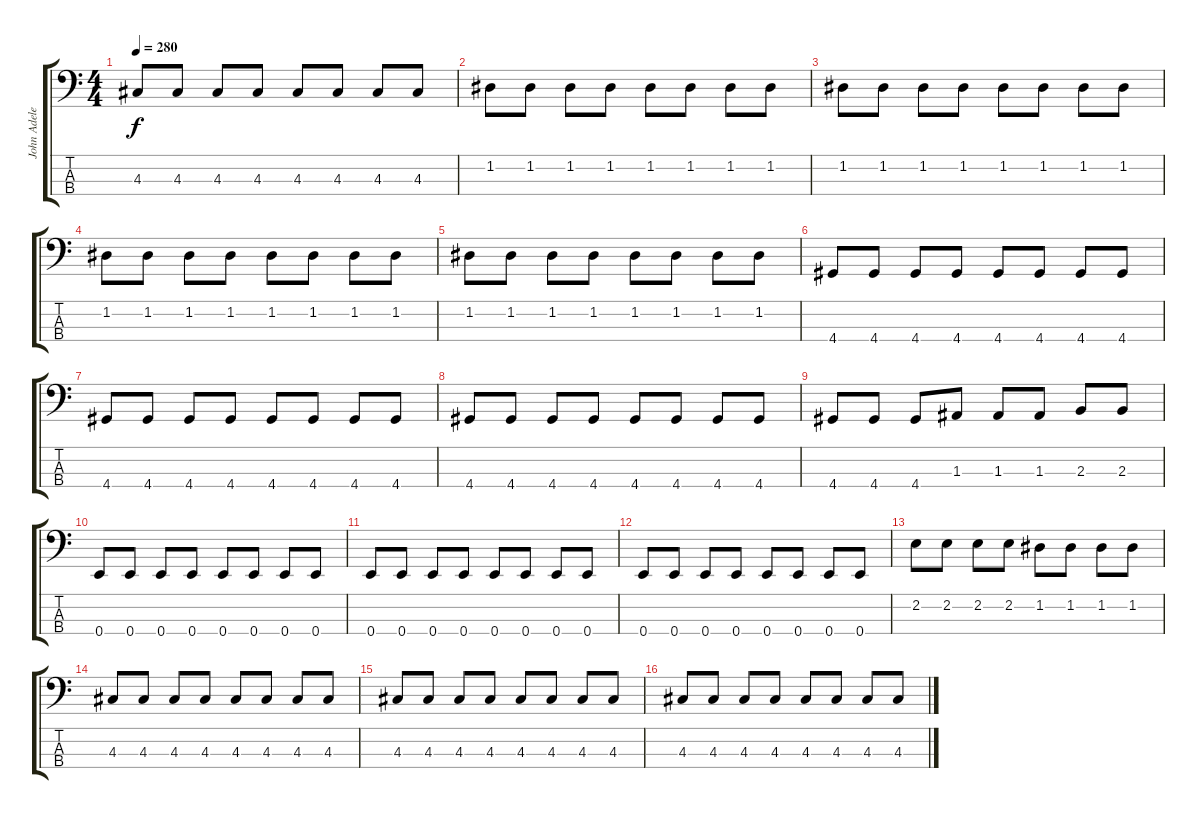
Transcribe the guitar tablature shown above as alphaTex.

\track ("John Adelerte (Bass)" "John Adele") {instrument electricbassfinger}
\staff {score tabs}
\tuning (G2 D2 A1 E1) {hide}
\ts (4 4)
\tempo 280
\clef f4
\ks c
4.3.8{dy f} 4.3.8 4.3.8 4.3.8 4.3.8 4.3.8 4.3.8 4.3.8 |
1.2.8 1.2.8 1.2.8 1.2.8 1.2.8 1.2.8 1.2.8 1.2.8 |
1.2.8 1.2.8 1.2.8 1.2.8 1.2.8 1.2.8 1.2.8 1.2.8 |
1.2.8 1.2.8 1.2.8 1.2.8 1.2.8 1.2.8 1.2.8 1.2.8 |
1.2.8 1.2.8 1.2.8 1.2.8 1.2.8 1.2.8 1.2.8 1.2.8 |
4.4.8 4.4.8 4.4.8 4.4.8 4.4.8 4.4.8 4.4.8 4.4.8 |
4.4.8 4.4.8 4.4.8 4.4.8 4.4.8 4.4.8 4.4.8 4.4.8 |
4.4.8 4.4.8 4.4.8 4.4.8 4.4.8 4.4.8 4.4.8 4.4.8 |
4.4.8 4.4.8 4.4.8 1.3.8 1.3.8 1.3.8 2.3.8 2.3.8 |
0.4.8 0.4.8 0.4.8 0.4.8 0.4.8 0.4.8 0.4.8 0.4.8 |
0.4.8 0.4.8 0.4.8 0.4.8 0.4.8 0.4.8 0.4.8 0.4.8 |
0.4.8 0.4.8 0.4.8 0.4.8 0.4.8 0.4.8 0.4.8 0.4.8 |
2.2.8 2.2.8 2.2.8 2.2.8 1.2.8 1.2.8 1.2.8 1.2.8 |
4.3.8 4.3.8 4.3.8 4.3.8 4.3.8 4.3.8 4.3.8 4.3.8 |
4.3.8 4.3.8 4.3.8 4.3.8 4.3.8 4.3.8 4.3.8 4.3.8 |
4.3.8 4.3.8 4.3.8 4.3.8 4.3.8 4.3.8 4.3.8 4.3.8
